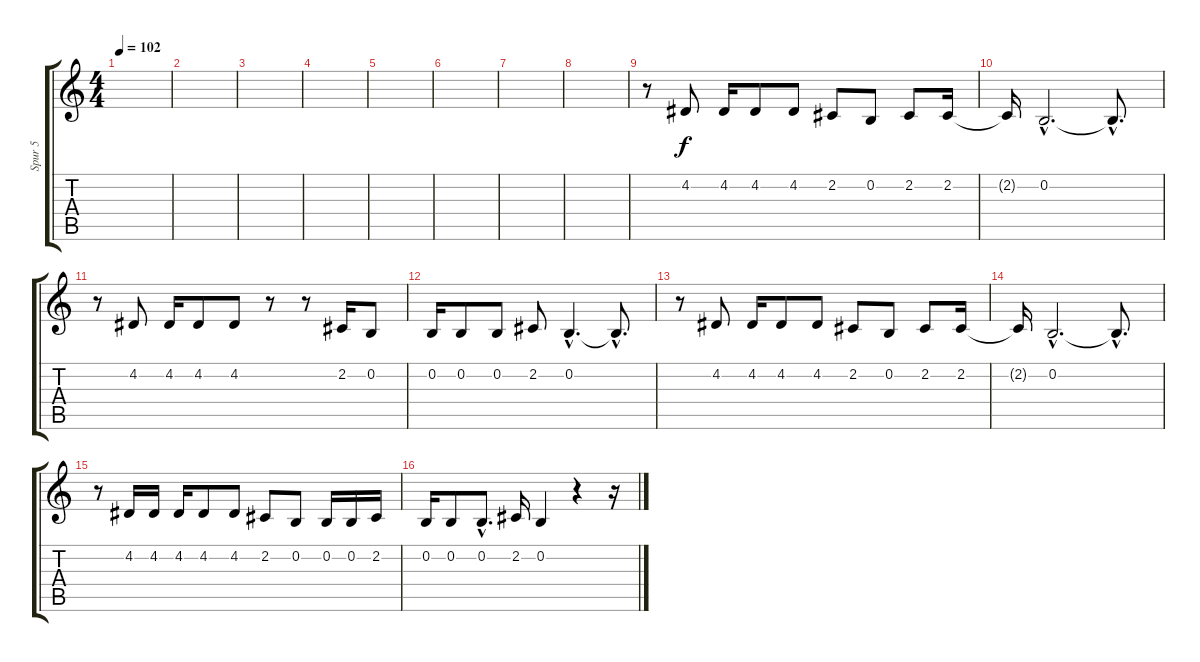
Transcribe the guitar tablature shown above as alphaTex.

\track ("Spur 5" "Spur 5") {instrument flute}
\staff {score tabs}
\tuning (E4 B3 G3 D3 A2 E2) {hide}
\ts (4 4)
\tempo 102
\clef g2
\ks c
|
|
|
|
|
|
|
|
r.8 4.2.8 4.2.16 4.2.8 4.2.8 2.2.8 0.2.8 2.2.8 2.2.16 |
2.2{t}.16 0.2{hac}.2{d} 0.2{hac t}.8{d} |
r.8 4.2.8 4.2.16 4.2.8 4.2.8 r.8 r.8 2.2.16 0.2.8 |
0.2.16 0.2.8 0.2.8 2.2.8 0.2{hac}.4{d} 0.2{hac t}.8{d} |
r.8 4.2.8 4.2.16 4.2.8 4.2.8 2.2.8 0.2.8 2.2.8 2.2.16 |
2.2{t}.16 0.2{hac}.2{d} 0.2{hac t}.8{d} |
r.8 4.2.16 4.2.16 4.2.16 4.2.8 4.2.8 2.2.8 0.2.8 0.2.16 0.2.16 2.2.16 |
0.2.16 0.2.8 0.2{hac}.8{d} 2.2.16 0.2.4 r.4 r.16
